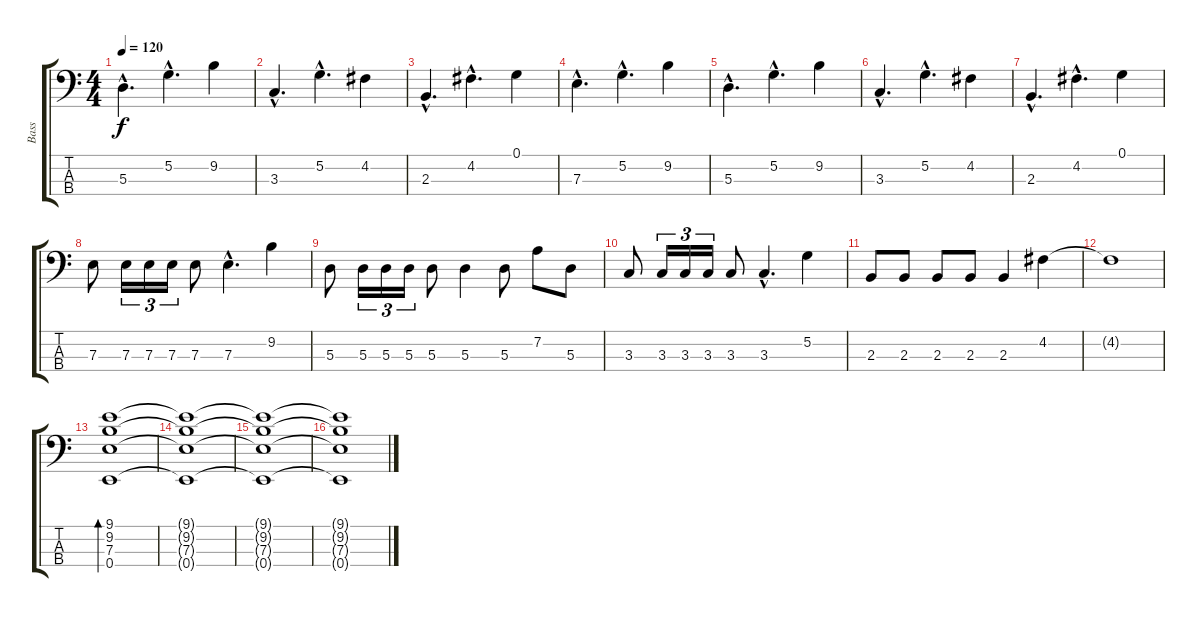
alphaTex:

\track ("Bass" "Bass") {instrument electricbassfinger}
\staff {score tabs}
\tuning (G2 D2 A1 E1) {hide}
\ts (4 4)
\tempo 120
\clef f4
\ks c
5.3{hac}.4{d dy f} 5.2{hac}.4{d} 9.2.4 |
3.3{hac}.4{d} 5.2{hac}.4{d} 4.2.4 |
2.3{hac}.4{d} 4.2{hac}.4{d} 0.1.4 |
7.3{hac}.4{d} 5.2{hac}.4{d} 9.2.4 |
5.3{hac}.4{d} 5.2{hac}.4{d} 9.2.4 |
3.3{hac}.4{d} 5.2{hac}.4{d} 4.2.4 |
2.3{hac}.4{d} 4.2{hac}.4{d} 0.1.4 |
7.3.8 7.3.16{tu (3 2)} 7.3.16{tu (3 2)} 7.3.16{tu (3 2)} 7.3.8 7.3{hac}.4{d} 9.2.4 |
5.3.8 5.3.16{tu (3 2)} 5.3.16{tu (3 2)} 5.3.16{tu (3 2)} 5.3.8 5.3.4 5.3.8 7.2.8 5.3.8 |
3.3.8 3.3.16{tu (3 2)} 3.3.16{tu (3 2)} 3.3.16{tu (3 2)} 3.3.8 3.3{hac}.4{d} 5.2.4 |
2.3.8 2.3.8 2.3.8 2.3.8 2.3.4 4.2.4 |
4.2{t}.1 |
(9.1 9.2 7.3 0.4).1{bd 240} |
(9.1{t} 9.2{t} 7.3{t} 0.4{t}).1 |
(9.1{t} 9.2{t} 7.3{t} 0.4{t}).1 |
(9.1{t} 9.2{t} 7.3{t} 0.4{t}).1
